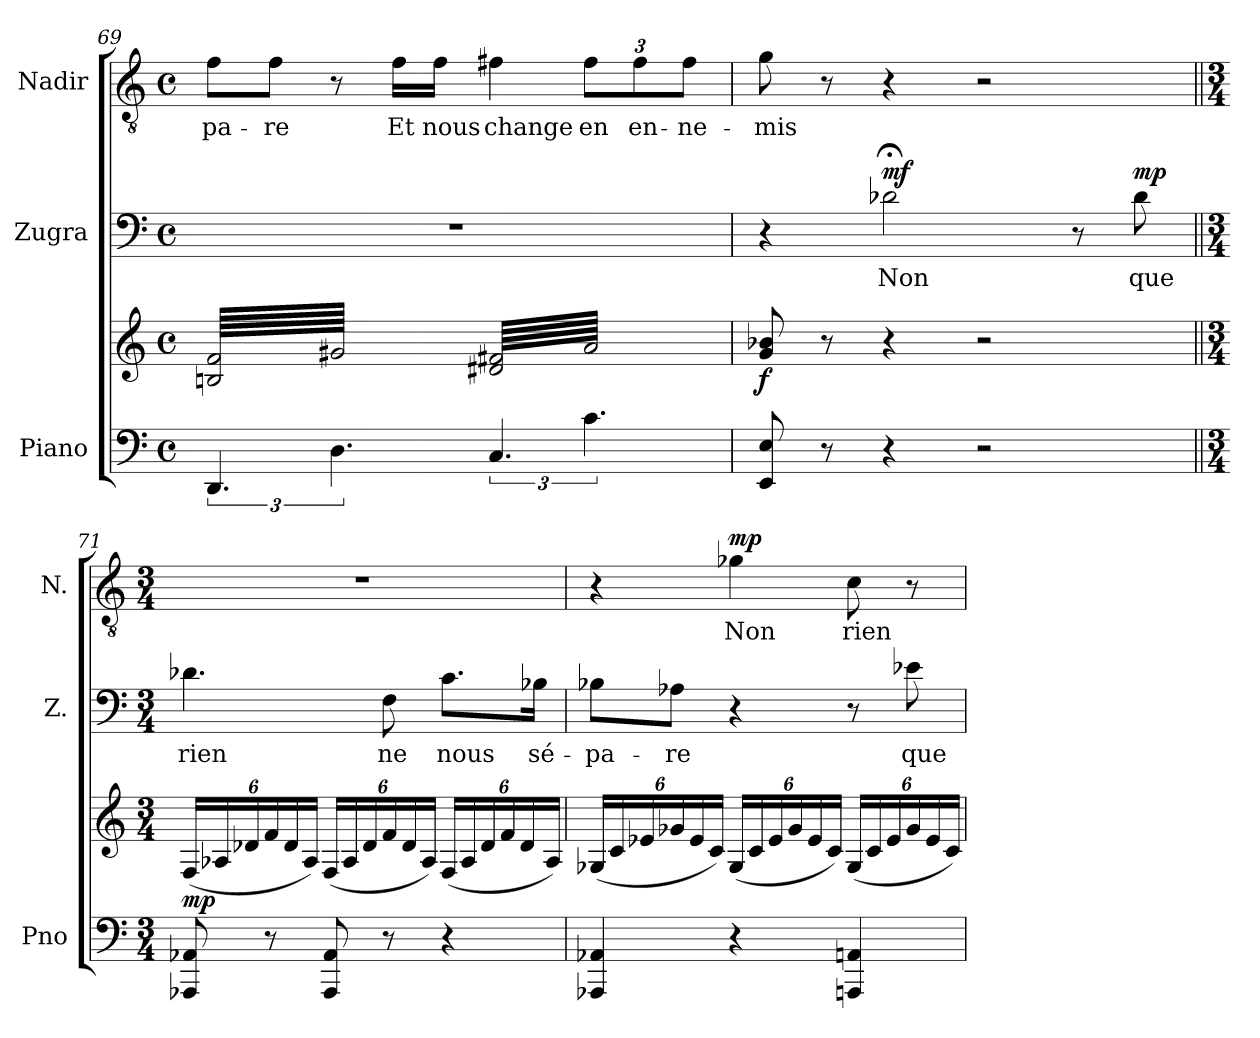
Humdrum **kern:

**kern	**kern	**dynam	**kern	**text	**dynam	**kern	**text	**dynam
*part3	*part3	*part3	*part2	*part2	*part2	*part1	*part1	*part1
*staff4	*staff3	*staff3/4	*staff2	*staff2	*staff2	*staff1	*staff1	*staff1
*I"Piano	*	*	*I"Zugra	*	*	*I"Nadir	*	*
*I'Pno	*	*	*I'Z.	*	*	*I'N.	*	*
*clefF4	*clefG2	*	*clefF4	*	*	*clefGv2	*	*
*k[]	*k[]	*	*k[]	*	*	*k[]	*	*
*M4/4	*M4/4	*	*M4/4	*	*	*M4/4	*	*
*met(c)	*met(c)	*	*met(c)	*	*	*met(c)	*	*
=69	=69	=69	=69	=69	=69	=69	=69	=69
*	*tremolo	*	*	*	*	*	*	*
6.DD/	64Bn/ 64f/LLLL	.	1r	.	.	8f\L	-pa-	.
.	64g#X/	.	.	.	.	.	.	.
.	64Bn/ 64f/	.	.	.	.	.	.	.
.	64g#X/	.	.	.	.	.	.	.
.	64Bn/ 64f/	.	.	.	.	.	.	.
.	64g#X/	.	.	.	.	.	.	.
.	64Bn/ 64f/	.	.	.	.	.	.	.
.	64g#X/	.	.	.	.	.	.	.
.	64Bn/ 64f/	.	.	.	.	8f\J	-re	.
.	64g#X/	.	.	.	.	.	.	.
.	64Bn/ 64f/	.	.	.	.	.	.	.
.	64g#X/	.	.	.	.	.	.	.
.	64Bn/ 64f/	.	.	.	.	.	.	.
.	64g#X/	.	.	.	.	.	.	.
.	64Bn/ 64f/	.	.	.	.	.	.	.
.	64g#X/	.	.	.	.	.	.	.
6.D\	64Bn/ 64f/	.	.	.	.	8r	.	.
.	64g#X/	.	.	.	.	.	.	.
.	64Bn/ 64f/	.	.	.	.	.	.	.
.	64g#X/	.	.	.	.	.	.	.
.	64Bn/ 64f/	.	.	.	.	.	.	.
.	64g#X/	.	.	.	.	.	.	.
.	64Bn/ 64f/	.	.	.	.	.	.	.
.	64g#X/	.	.	.	.	.	.	.
.	64Bn/ 64f/	.	.	.	.	16f\LL	Et	.
.	64g#X/	.	.	.	.	.	.	.
.	64Bn/ 64f/	.	.	.	.	.	.	.
.	64g#X/	.	.	.	.	.	.	.
.	64Bn/ 64f/	.	.	.	.	16f\JJ	nous	.
.	64g#X/	.	.	.	.	.	.	.
.	64Bn/ 64f/	.	.	.	.	.	.	.
.	64g#X/JJJJ	.	.	.	.	.	.	.
6.C/	64d#X/ 64f#X/LLLL	.	.	.	.	4f#X\	change	.
.	64a/	.	.	.	.	.	.	.
.	64d#X/ 64f#X/	.	.	.	.	.	.	.
.	64a/	.	.	.	.	.	.	.
.	64d#X/ 64f#X/	.	.	.	.	.	.	.
.	64a/	.	.	.	.	.	.	.
.	64d#X/ 64f#X/	.	.	.	.	.	.	.
.	64a/	.	.	.	.	.	.	.
.	64d#X/ 64f#X/	.	.	.	.	.	.	.
.	64a/	.	.	.	.	.	.	.
.	64d#X/ 64f#X/	.	.	.	.	.	.	.
.	64a/	.	.	.	.	.	.	.
.	64d#X/ 64f#X/	.	.	.	.	.	.	.
.	64a/	.	.	.	.	.	.	.
.	64d#X/ 64f#X/	.	.	.	.	.	.	.
.	64a/	.	.	.	.	.	.	.
*	*	*	*	*	*	*Xbrackettup	*	*
6.c\	64d#X/ 64f#X/	.	.	.	.	12f#\L	en	.
.	64a/	.	.	.	.	.	.	.
.	64d#X/ 64f#X/	.	.	.	.	.	.	.
.	64a/	.	.	.	.	.	.	.
.	64d#X/ 64f#X/	.	.	.	.	.	.	.
.	64a/	.	.	.	.	.	.	.
.	.	.	.	.	.	12f#\	en-	.
.	64d#X/ 64f#X/	.	.	.	.	.	.	.
.	64a/	.	.	.	.	.	.	.
.	64d#X/ 64f#X/	.	.	.	.	.	.	.
.	64a/	.	.	.	.	.	.	.
.	64d#X/ 64f#X/	.	.	.	.	.	.	.
.	.	.	.	.	.	12f#\J	-ne-	.
.	64a/	.	.	.	.	.	.	.
.	64d#X/ 64f#X/	.	.	.	.	.	.	.
.	64a/	.	.	.	.	.	.	.
.	64d#X/ 64f#X/	.	.	.	.	.	.	.
.	64a/JJJJ	.	.	.	.	.	.	.
*	*Xtremolo	*	*	*	*	*	*	*
!!LO:PB:g=z
=70	=70	=70	=70	=70	=70	=70	=70	=70
!	!	!LO:DY:b	!	!	!	!	!	!
8EE/ 8E/	8g/ 8b-X/	f	4r	.	.	8g\	-mis	.
.	.	.	.	.	.	.	.	.
.	.	.	.	.	.	.	.	.
.	.	.	.	.	.	.	.	.
.	.	.	.	.	.	.	.	.
.	.	.	.	.	.	.	.	.
.	.	.	.	.	.	.	.	.
.	.	.	.	.	.	.	.	.
8r	8r	.	.	.	.	8r	.	.
.	.	.	.	.	.	.	.	.
.	.	.	.	.	.	.	.	.
.	.	.	.	.	.	.	.	.
.	.	.	.	.	.	.	.	.
.	.	.	.	.	.	.	.	.
.	.	.	.	.	.	.	.	.
.	.	.	.	.	.	.	.	.
*	*	*	*	*	*	*MM50	*	*
!	!	!	!	!	!LO:DY:b	!	!	!
4r	4r	.	2d-X;<\	Non	mf	4r	.	.
2r	2r	.	.	.	.	2r	.	.
.	.	.	8r	.	.	.	.	.
!	!	!	!	!	!LO:DY:b	!	!	!
.	.	.	8d-\	que	mp	.	.	.
=71||	=71||	=71||	=71||	=71||	=71||	=71||	=71||	=71||
*M3/4	*M3/4	*	*M3/4	*	*	*M3/4	*	*
*	*Xbrackettup	*	*	*	*	*	*	*
!	!	!LO:DY:b	!	!	!	!	!	!
8AAA-X/ 8AA-X/	(24F/LL	mp	4.d-X\	rien	.	2.r	.	.
.	24A-X/	.	.	.	.	.	.	.
.	24d-X/	.	.	.	.	.	.	.
8r	24f/	.	.	.	.	.	.	.
.	24d-/	.	.	.	.	.	.	.
.	24A-/JJ)	.	.	.	.	.	.	.
8AAA-/ 8AA-/	(24F/LL	.	.	.	.	.	.	.
.	24A-/	.	.	.	.	.	.	.
.	24d-/	.	.	.	.	.	.	.
8r	24f/	.	8F\	ne	.	.	.	.
.	24d-/	.	.	.	.	.	.	.
.	24A-/JJ)	.	.	.	.	.	.	.
4r	(24F/LL	.	8.c\L	nous	.	.	.	.
.	24A-/	.	.	.	.	.	.	.
.	24d-/	.	.	.	.	.	.	.
.	24f/	.	.	.	.	.	.	.
.	24d-/	.	.	.	.	.	.	.
.	.	.	16B-X\Jk	sé-	.	.	.	.
.	24A-/JJ)	.	.	.	.	.	.	.
=72	=72	=72	=72	=72	=72	=72	=72	=72
4AAA-X/ 4AA-X/	(24G-X/LL	.	8B-X\L	-pa-	.	4r	.	.
.	24c/	.	.	.	.	.	.	.
.	24e-X/	.	.	.	.	.	.	.
.	24g-X/	.	8A-X\J	-re	.	.	.	.
.	24e-/	.	.	.	.	.	.	.
.	24c/JJ)	.	.	.	.	.	.	.
!	!	!	!	!	!	!	!	!LO:DY:a
4r	(24G-/LL	.	4r	.	.	4g-X\	Non	mp
.	24c/	.	.	.	.	.	.	.
.	24e-/	.	.	.	.	.	.	.
.	24g-/	.	.	.	.	.	.	.
.	24e-/	.	.	.	.	.	.	.
.	24c/JJ)	.	.	.	.	.	.	.
4AAAn/ 4AAn/	(24G-/LL	.	8r	.	.	8c\	rien	.
.	24c/	.	.	.	.	.	.	.
.	24e-/	.	.	.	.	.	.	.
.	24g-/	.	8e-X\	que	.	8r	.	.
.	24e-/	.	.	.	.	.	.	.
.	24c/JJ)	.	.	.	.	.	.	.
=	=	=	=	=	=	=	=	=
*-	*-	*-	*-	*-	*-	*-	*-	*-
